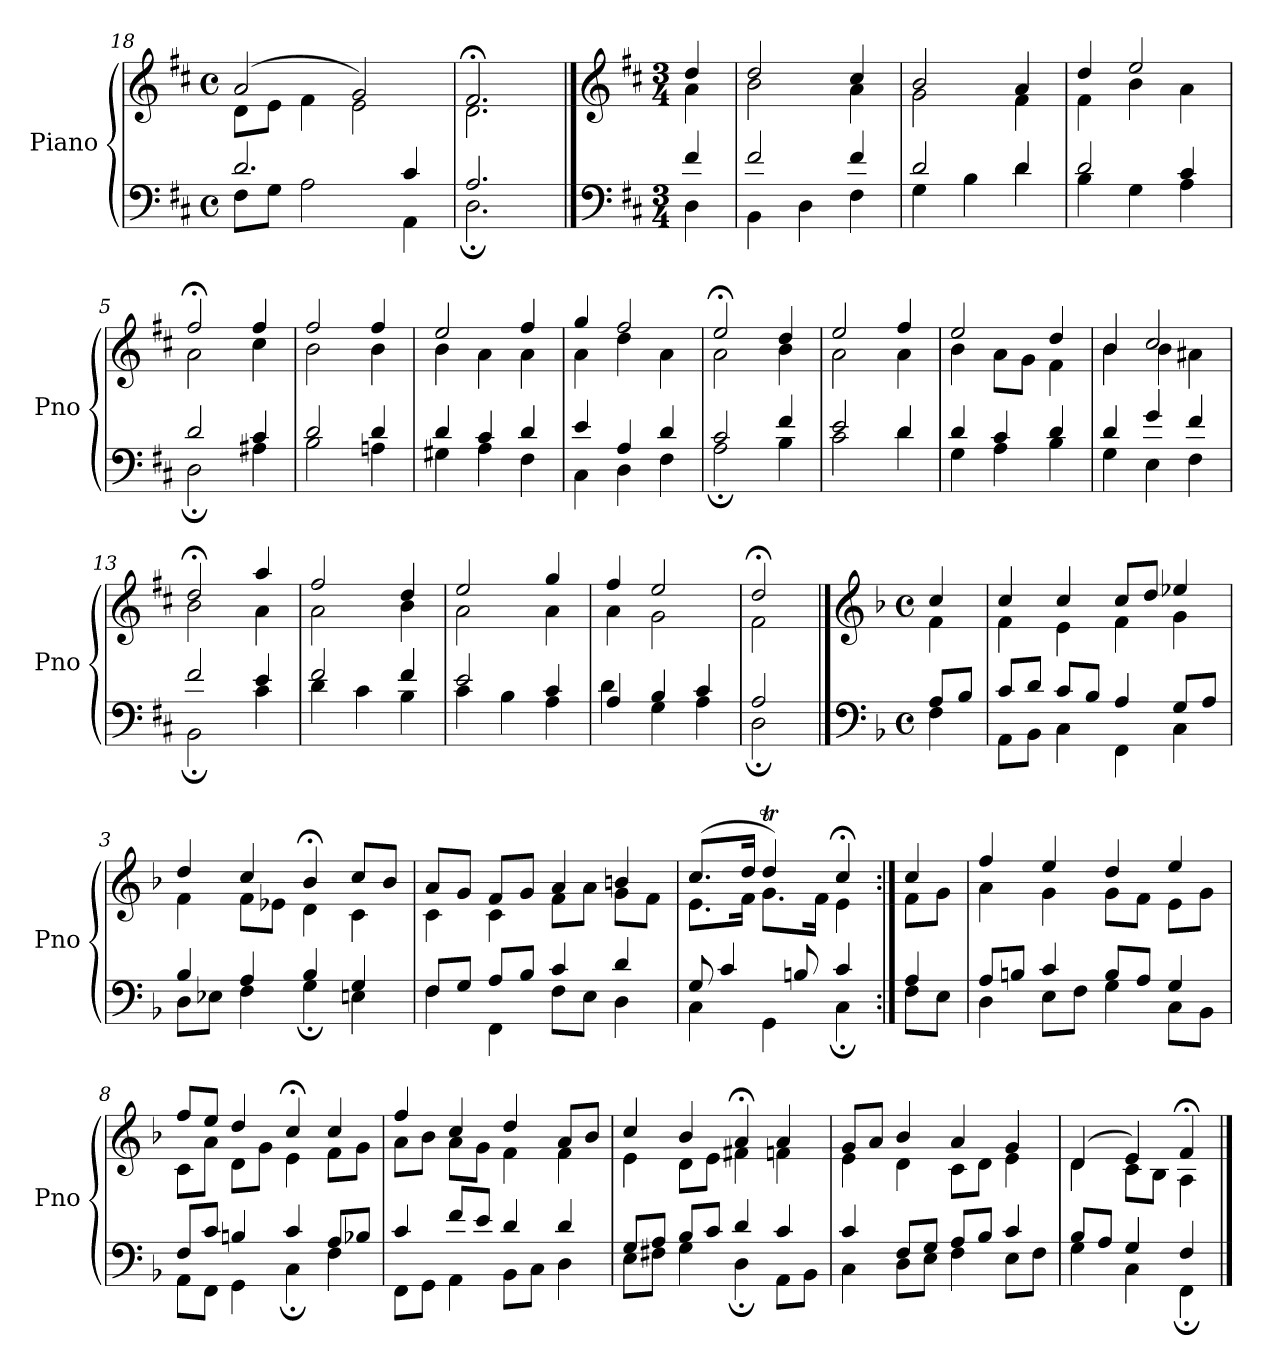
**kern	**kern
*part1	*part1
*staff2	*staff1
*I"Piano	*
*I'Pno	*
*clefF4	*clefG2
*k[f#c#]	*k[f#c#]
*M4/4	*M4/4
*met(c)	*met(c)
=18	=18
*^	*^
2.d/	8F#\L	(>2a/	8d\L
.	8G\J	.	8e\J
.	2A\	.	4f#\
.	.	2g/)	2e\
4c#/	4AA\	.	.
=19	=19	=19	=19
2.A/	2.D;\	2.f#;</	2.d\
==1	==1	==1	==1
*clefF4	*	*clefG2	*
*k[f#c#]	*	*k[f#c#]	*
*M3/4	*	*M3/4	*
4f#/	4D\	4dd/	4a\
=2	=2	=2	=2
2f#/	4BB\	2dd/	2b\
.	4D\	.	.
4f#/	4F#\	4cc#/	4a\
=3	=3	=3	=3
2d/	4G\	2b/	2g\
.	4B\	.	.
4d/	4d\	4a/	4f#\
=4	=4	=4	=4
2d/	4B\	4dd/	4f#\
.	4G\	2ee/	4b\
4c#/	4A\	.	4a\
=5	=5	=5	=5
2d/	2D;\	2ff#;</	2a\
4c#/	4A#X\	4ff#/	4cc#\
=6	=6	=6	=6
2d/	2B\	2ff#/	2b\
4d/	4An\	4ff#/	4b\
=7	=7	=7	=7
4d/	4G#X\	2ee/	4b\
4c#/	4A\	.	4a\
4d/	4F#\	4ff#/	4a\
=8	=8	=8	=8
4e/	4C#\	4gg/	4a\
4A/	4D\	2ff#/	4dd\
4d/	4F#\	.	4a\
=9	=9	=9	=9
2c#/	2A;\	2ee;</	2a\
4f#/	4B\	4dd/	4b\
=10	=10	=10	=10
2e/	2c#\	2ee/	2a\
4d/	4d\	4ff#/	4a\
=11	=11	=11	=11
4d/	4G\	2ee/	4b\
4c#/	4A\	.	8a\L
.	.	.	8g\J
4d/	4B\	4dd/	4f#\
=12	=12	=12	=12
4d/	4G\	4b/	4b\
4g/	4E\	2cc#/	4b\
4f#/	4F#\	.	4a#X\
=13	=13	=13	=13
2f#/	2BB;\	2dd;</	2b\
4e/	4c#\	4aa/	4a\
=14	=14	=14	=14
2f#/	4d\	2ff#/	2a\
.	4c#\	.	.
4f#/	4B\	4dd/	4b\
=15	=15	=15	=15
2e/	4c#\	2ee/	2a\
.	4B\	.	.
4c#/	4A\	4gg/	4a\
=16	=16	=16	=16
4A/	4d\	4ff#/	4a\
4B/	4G\	2ee/	2g\
4c#/	4A\	.	.
=17	=17	=17	=17
2A/	2D;\	2dd;</	2f#\
==1	==1	==1	==1
*clefF4	*	*clefG2	*
*k[b-]	*	*k[b-]	*
*M4/4	*	*M4/4	*
*met(c)	*	*met(c)	*
8A/L	4F\	4cc/	4f\
8B-/J	.	.	.
=2	=2	=2	=2
8c/L	8AA\L	4cc/	4f\
8d/J	8BB-\J	.	.
8c/L	4C\	4cc/	4e\
8B-/J	.	.	.
4A/	4FF\	8cc/L	4f\
.	.	8dd/J	.
8G/L	4C\	4ee-X/	4g\
8A/J	.	.	.
=3	=3	=3	=3
4B-/	8D\L	4dd/	4f\
.	8E-X\J	.	.
4A/	4F\	4cc/	8f\L
.	.	.	8e-X\J
4B-/	4G;\	4b-;</	4d\
4G/	4En\	8cc/L	4c\
.	.	8b-/J	.
=4	=4	=4	=4
8F/L	4F\	8a/L	4c\
8G/J	.	8g/J	.
8A/L	4FF\	8f/L	4c\
8B-/J	.	8g/J	.
4c/	8F\L	4a/	8f\L
.	8E\J	.	8a\J
4d/	4D\	4bn/	8g\L
.	.	.	8f\J
=5	=5	=5	=5
8G/	4C\	(>8.cc/L	8.e\L
4c/	.	.	.
.	.	16dd/Jk	16f\Jk
.	4GG\	4ddT/)	8.g\L
8Bn/	.	.	.
.	.	.	16f\Jk
4c/	4C;\	4cc;</	4e\
=6:|!	=6:|!	=6:|!	=6:|!
4A/	8F\L	4cc/	8f\L
.	8E\J	.	8g\J
=7	=7	=7	=7
8A/L	4D\	4ff/	4a\
8Bn/J	.	.	.
4c/	8E\L	4ee/	4g\
.	8F\J	.	.
8B/L	4G\	4dd/	8g\L
8A/J	.	.	8f\J
4G/	8C\L	4ee/	8e\L
.	8BB-\J	.	8g\J
=8	=8	=8	=8
8F/L	8AA\L	8ff/L	8c\L
8c/J	8FF\J	8ee/J	8a\J
4Bn/	4GG\	4dd/	8d\L
.	.	.	8g\J
4c/	4C;\	4cc;</	4e\
8A/L	4F\	4cc/	8f\L
8B-X/J	.	.	8g\J
=9	=9	=9	=9
4c/	8FF\L	4ff/	8a\L
.	8GG\J	.	8b-\J
8f/L	4AA\	4cc/	8a\L
8e/J	.	.	8g\J
4d/	8BB-\L	4dd/	4f\
.	8C\J	.	.
4d/	4D\	8a/L	4f\
.	.	8b-/J	.
=10	=10	=10	=10
8G/L	8E\L	4cc/	4e\
8A/J	8F#X\J	.	.
8B-/L	4G\	4b-/	8d\L
8c/J	.	.	8e\J
4d/	4D;\	4a;</	4f#X\
4c/	8AA\L	4a/	4fn\
.	8BB-\J	.	.
=11	=11	=11	=11
4c/	4C\	8g/L	4e\
.	.	8a/J	.
8F/L	8D\L	4b-/	4d\
8G/J	8E\J	.	.
8A/L	4F\	4a/	8c\L
8B-/J	.	.	8d\J
4c/	8E\L	4g/	4e\
.	8F\J	.	.
=12	=12	=12	=12
8B-/L	4G\	(>4d/	4d\
8A/J	.	.	.
4G/	4C\	4e/)	8c\L
.	.	.	8B-\J
4F/	4FF;\	4f;</	4A\
*v	*v	*	*
*	*v	*v
==	==
*-	*-
